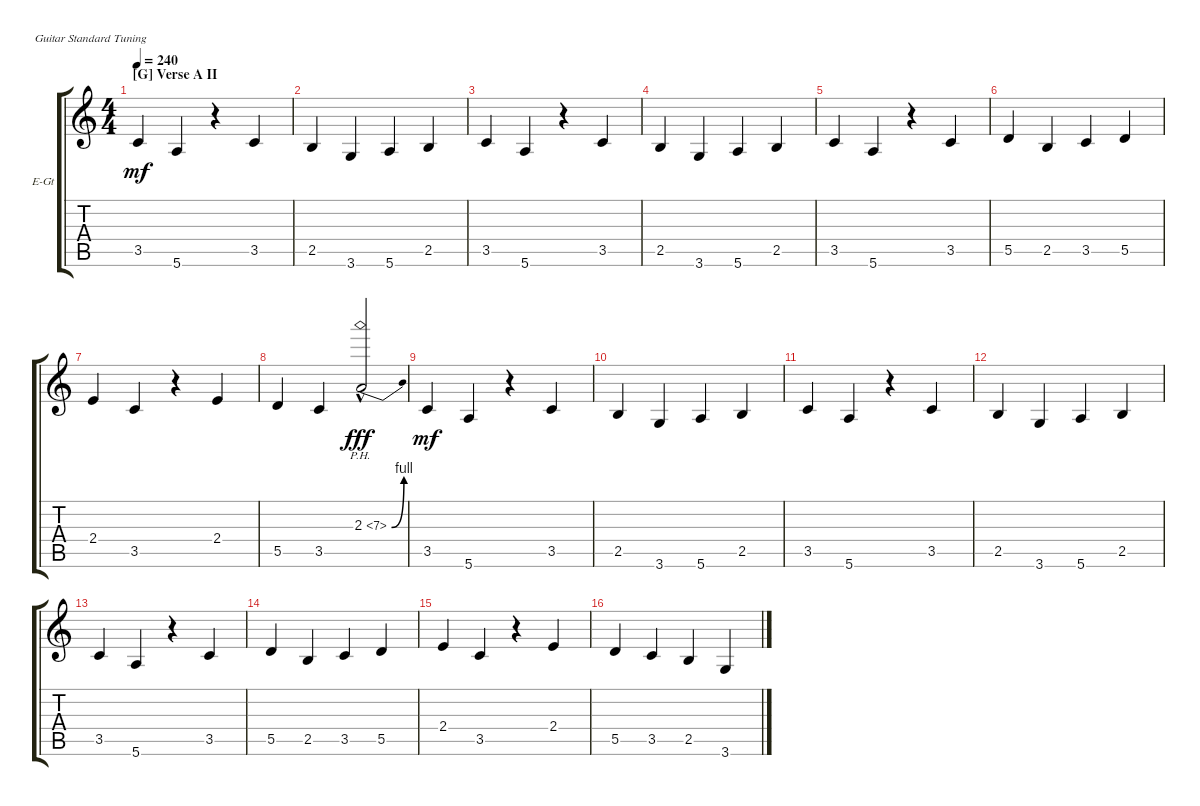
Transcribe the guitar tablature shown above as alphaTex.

\defaultSystemsLayout 4
\bracketExtendMode groupsimilarinstruments
\firstSystemTrackNameOrientation horizontal
\otherSystemsTrackNameOrientation horizontal
\track ("Lead" "E-Gt") {instrument distortionguitar}
\staff {score tabs}
\tuning (E4 B3 G3 D3 A2 E2)
\ts (4 4)
\section ("G" "Verse A II")
\tempo 240
\clef g2
\ks c
3.5.4{dy mf} 5.6.4 r.4 3.5.4 |
2.5.4 3.6.4 5.6.4 2.5.4 |
3.5.4 5.6.4 r.4 3.5.4 |
2.5.4 3.6.4 5.6.4 2.5.4 |
3.5.4 5.6.4 r.4 3.5.4 |
5.5.4 2.5.4 3.5.4 5.5.4 |
2.4.4 3.5.4 r.4 2.4.4 |
5.5.4 3.5.4 2.3{be (bend 24.599999999999998 0 59.4 4) ph 5 hac}.2{dy fff} |
3.5.4{dy mf} 5.6.4 r.4 3.5.4 |
2.5.4 3.6.4 5.6.4 2.5.4 |
3.5.4 5.6.4 r.4 3.5.4 |
2.5.4 3.6.4 5.6.4 2.5.4 |
3.5.4 5.6.4 r.4 3.5.4 |
5.5.4 2.5.4 3.5.4 5.5.4 |
2.4.4 3.5.4 r.4 2.4.4 |
5.5.4 3.5.4 2.5.4 3.6.4
